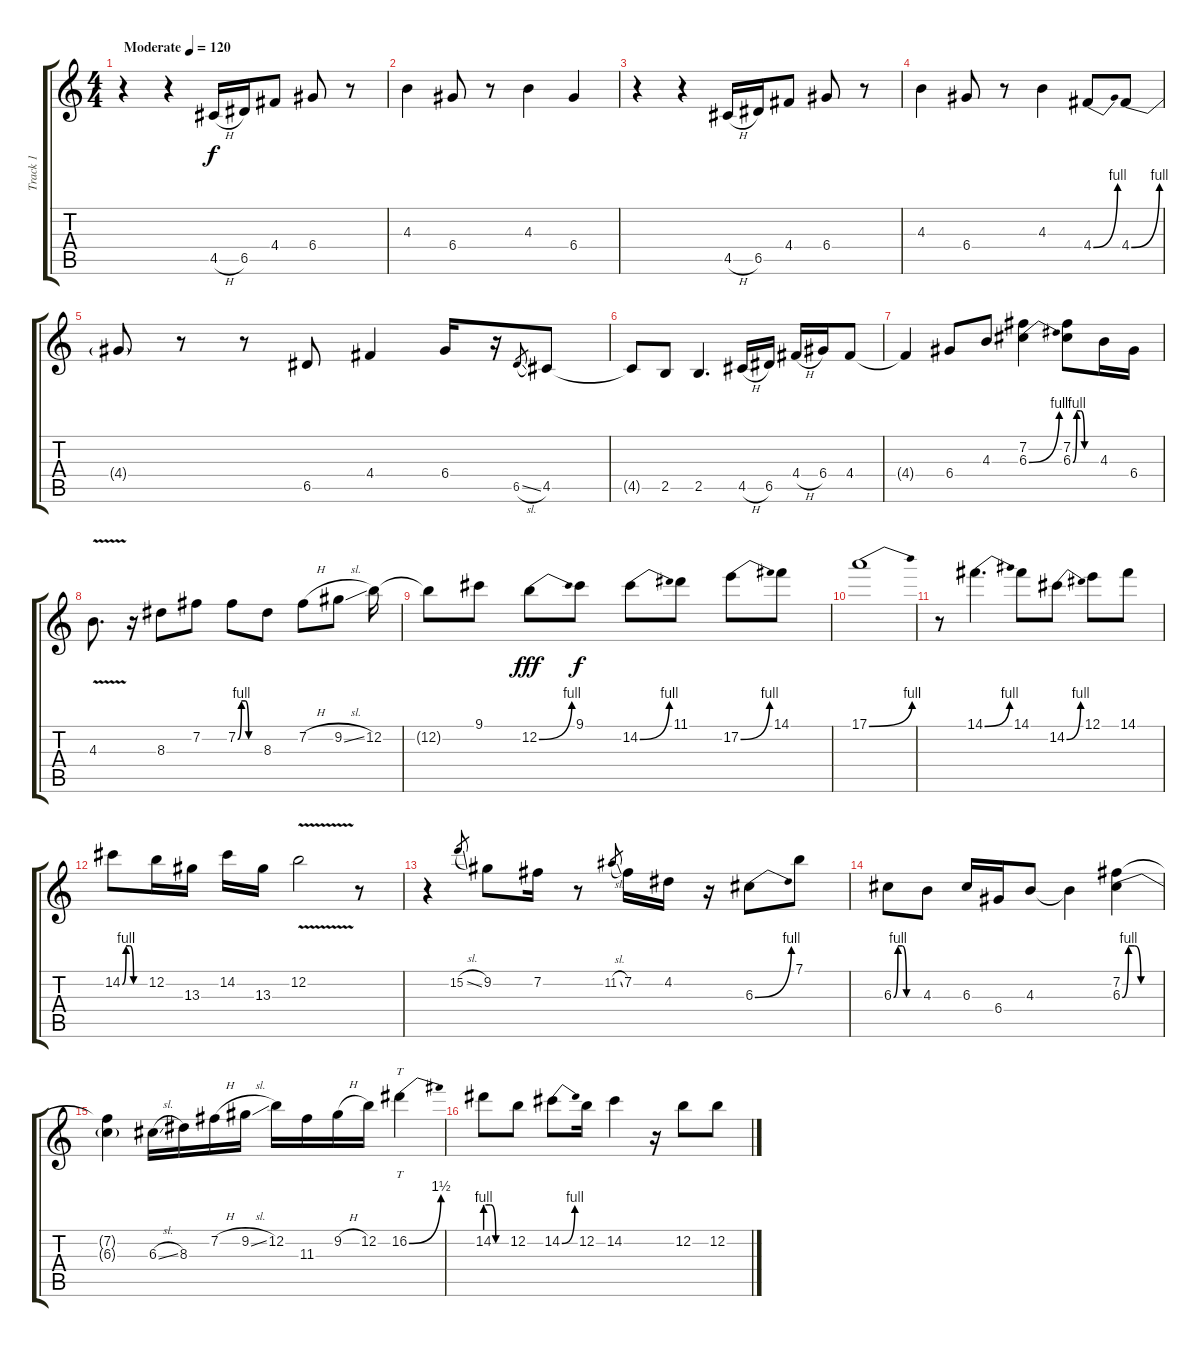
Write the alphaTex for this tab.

\track ("Track 1" "Track 1") {instrument overdrivenguitar}
\staff {score tabs}
\tuning (E4 B3 G3 D3 A2 E2) {hide}
\ts (4 4)
\tempo (120 "Moderate")
\clef g2
\ks c
r.4{dy f instrument overdrivenguitar} r.4 4.5{h}.16 6.5.16 4.4.8 6.4.8 r.8 |
4.3.4 6.4.8 r.8 4.3.4 6.4.4 |
r.4 r.4 4.5{h}.16 6.5.16 4.4.8 6.4.8 r.8 |
4.3.4 6.4.8 r.8 4.3.4 4.4{be (bend 0 0 60 4)}.8 4.4{be (bend 0 0 60 4)}.8 |
4.4{t}.8 r.8 r.8 6.5.8 4.4.4 6.4.16 r.16 6.5{sl}.8{gr} 4.5.8 |
4.5{t}.8 2.5.8 2.5.4{d} 4.5{h}.16 6.5.16 4.4{h}.16 6.4.16 4.4.8 |
4.4{t}.4 6.4.8 4.3.8 (7.2 6.3{be (bend 0 0 60 4)}).4 (7.2 6.3{be (custom 0 0 10 4 20 4 30 0 60 0)}).8 4.3.16 6.4.16 |
4.3{v}.8{d} r.16 8.3.8 7.2.8 7.2{be (custom 0 0 10 4 20 4 30 0 60 0)}.8 8.3.8 7.2{h}.8 9.2{sl}.8 12.2.16 |
12.2{t}.8 9.1.8 12.2{be (bend 0 0 60 4)}.8{dy fff} 9.1.8{dy f} 14.2{be (bend 0 0 60 4)}.8 11.1.8 17.2{be (bend 0 0 60 4)}.8 14.1.8 |
17.1{be (bend 0 0 60 4)}.1 |
r.8 14.1{be (bend 0 0 60 4)}.4{d} 14.1.8 14.2{be (bend 0 0 60 4)}.8 12.1.8 14.1.8 |
14.2{be (custom 0 0 10 4 20 4 30 0 60 0)}.8 12.2.16 13.3.16 14.2.16 13.3.16 12.2{v}.2 r.8 |
r.4 15.2{sl}.8{gr} 9.2.8 7.2.16 r.8 11.2{sl}.8{gr} 7.2.16 4.2.16 r.16 6.3{be (bend 0 0 60 4)}.8 7.1.8 |
6.3{be (custom 0 0 10 4 20 4 30 0 60 0)}.8 4.3.8 6.3.16 6.4.16 4.3.8 4.3{t}.4 (7.2 6.3{be (custom 0 0 10 4 20 4 30 0 60 0)}).4 |
(7.2{t} 6.3{t}).4 6.3{sl}.16 8.3.16 7.2{h}.16 9.2{sl}.16 12.2.16 11.3.16 9.2{h}.16 12.2.16 16.2{be (bend 0 0 60 6)}.4{tt} |
14.2{be (custom 0 4 15 4 30 0 60 0)}.8 12.2.8 14.2{be (bend 0 0 60 4)}.8 12.2.16 14.2.4 r.16 12.2.8 12.2.8
